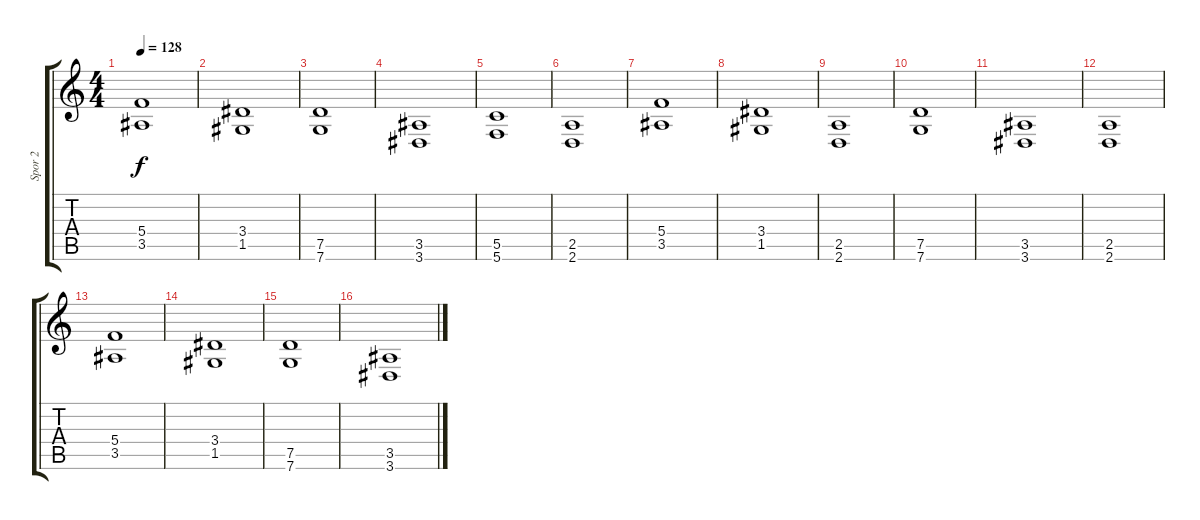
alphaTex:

\track ("Spor 2" "Spor 2") {instrument distortionguitar}
\staff {score tabs}
\tuning (D4 A3 F3 C3 G2 C2) {hide}
\ts (4 4)
\tempo 128
\clef g2
\ks c
(5.4 3.5).1{dy f} |
(3.4 1.5).1 |
(7.5 7.6).1 |
(3.5 3.6).1 |
(5.5 5.6).1 |
(2.5 2.6).1 |
(5.4 3.5).1 |
(3.4 1.5).1 |
(2.5 2.6).1 |
(7.5 7.6).1 |
(3.5 3.6).1 |
(2.5 2.6).1 |
(5.4 3.5).1 |
(3.4 1.5).1 |
(7.5 7.6).1 |
(3.5 3.6).1
